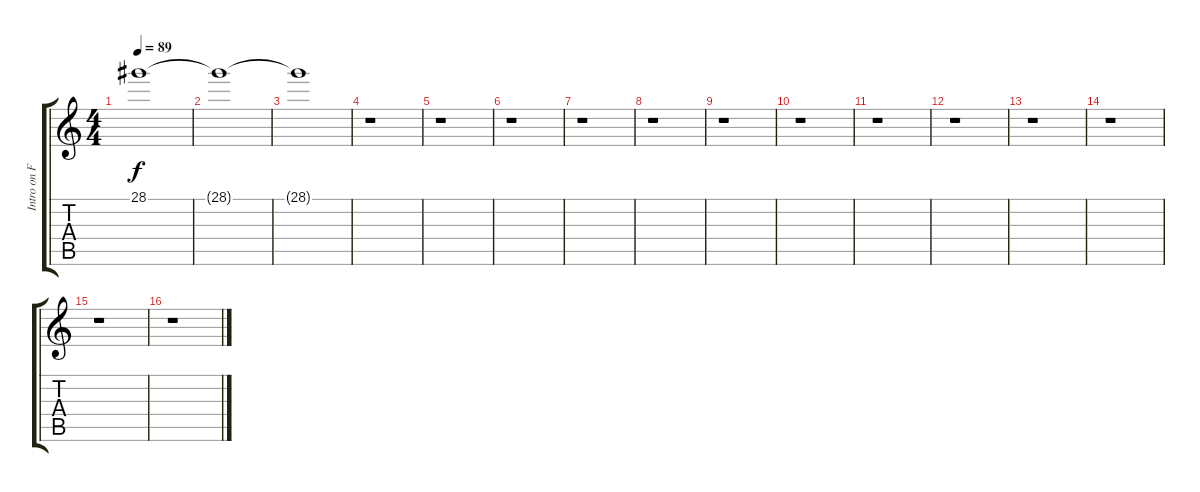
\track ("Intro on Final Verse" "Intro on F") {instrument synthstrings2}
\staff {score tabs}
\tuning (E4 B3 G3 D3 A2 E2) {hide}
\ts (4 4)
\tempo 89
\clef g2
\ks c
28.1{t}.1{dy f} |
28.1{t}.1 |
28.1{t}.1 |
r.1 |
r.1 |
r.1 |
r.1 |
r.1 |
r.1 |
r.1 |
r.1 |
r.1 |
r.1 |
r.1 |
r.1 |
r.1
